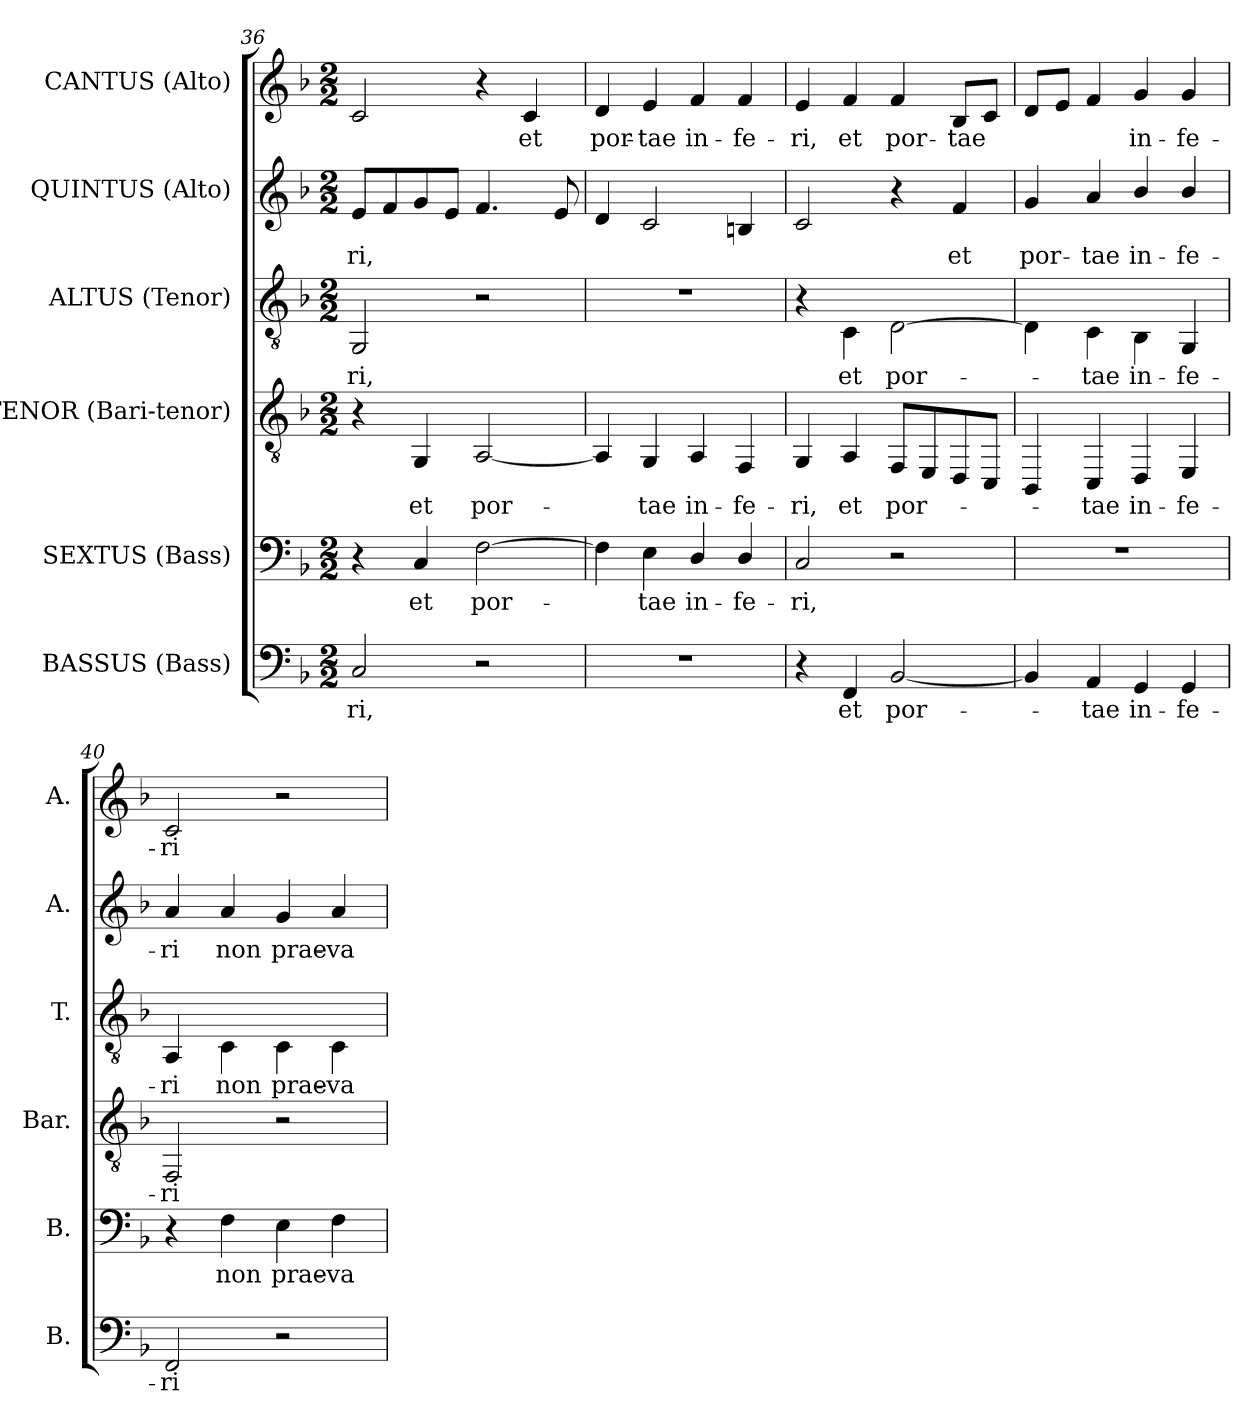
**kern	**text	**kern	**text	**kern	**text	**kern	**text	**kern	**text	**kern	**text
*part6	*part6	*part5	*part5	*part4	*part4	*part3	*part3	*part2	*part2	*part1	*part1
*staff6	*staff6	*staff5	*staff5	*staff4	*staff4	*staff3	*staff3	*staff2	*staff2	*staff1	*staff1
*I"BASSUS (Bass)	*	*I"SEXTUS (Bass)	*	*I"TENOR (Bari-tenor)	*	*I"ALTUS (Tenor)	*	*I"QUINTUS (Alto)	*	*I"CANTUS (Alto)	*
*I'B.	*	*I'B.	*	*I'Bar.	*	*I'T.	*	*I'A.	*	*I'A.	*
*clefF4	*	*clefF4	*	*clefGv2	*	*clefGv2	*	*clefG2	*	*clefG2	*
*k[b-]	*	*k[b-]	*	*k[b-]	*	*k[b-]	*	*k[b-]	*	*k[b-]	*
*F:	*	*F:	*	*F:	*	*F:	*	*F:	*	*F:	*
*M2/2	*	*M2/2	*	*M2/2	*	*M2/2	*	*M2/2	*	*M2/2	*
=36	=36	=36	=36	=36	=36	=36	=36	=36	=36	=36	=36
!	!LO:LY:b:color=#000000	!	!	!	!	!	!	!	!	!	!
!	!	!	!	!	!	!	!LO:LY:b:color=#000000	!	!	!	!
!	!	!	!	!	!	!	!	!	!LO:LY:b:color=#000000	!	!
2Ci/	-ri,	4r	.	4r	.	2GGi/	-ri,	8ei/L	-ri,	2ci/	.
.	.	.	.	.	.	.	.	8fi/	.	.	.
!	!	!	!LO:LY:b:color=#000000	!	!	!	!	!	!	!	!
!	!	!	!	!	!LO:LY:b:color=#000000	!	!	!	!	!	!
.	.	4Ci/	et	4GGi/	et	.	.	8gi/	.	.	.
.	.	.	.	.	.	.	.	8ei/J	.	.	.
!	!	!	!LO:LY:b:color=#000000	!	!	!	!	!	!	!	!
!	!	!	!	!	!LO:LY:b:color=#000000	!	!	!	!	!	!
2r	.	[2Fi\	por-	[2AAi/	por-	2r	.	4.fi/	.	4r	.
!	!	!	!	!	!	!	!	!	!	!	!LO:LY:b:color=#000000
.	.	.	.	.	.	.	.	.	.	4ci/	et
.	.	.	.	.	.	.	.	8ei/	.	.	.
!!LO:PB:g=z
=37	=37	=37	=37	=37	=37	=37	=37	=37	=37	=37	=37
!	!	!	!LO:LY:b:color=#000000	!	!	!	!	!	!	!	!
!	!	!	!	!	!LO:LY:b:color=#000000	!	!	!	!	!	!
!	!	!	!	!	!	!	!	!	!LO:LY:b:color=#000000	!	!
!	!	!	!	!	!	!	!	!	!	!	!LO:LY:b:color=#000000
1r	.	4Fi\]	-­	4AAi/]	-­	1r	.	4di/	.	4di/	por-
!	!	!	!LO:LY:b:color=#000000	!	!	!	!	!	!	!	!
!	!	!	!	!	!LO:LY:b:color=#000000	!	!	!	!	!	!
!	!	!	!	!	!	!	!	!	!	!	!LO:LY:b:color=#000000
.	.	4Ei\	tae	4GGi/	tae	.	.	2ci/	.	4ei/	-tae
!	!	!	!LO:LY:b:color=#000000	!	!	!	!	!	!	!	!
!	!	!	!	!	!LO:LY:b:color=#000000	!	!	!	!	!	!
!	!	!	!	!	!	!	!	!	!	!	!LO:LY:b:color=#000000
.	.	4Di/	in-	4AAi/	in-	.	.	.	.	4fi/	in-
!	!	!	!LO:LY:b:color=#000000	!	!	!	!	!	!	!	!
!	!	!	!	!	!LO:LY:b:color=#000000	!	!	!	!	!	!
!	!	!	!	!	!	!	!	!	!	!	!LO:LY:b:color=#000000
.	.	4Di/	-fe-	4FFi/	-fe-	.	.	4Bni/	.	4fi/	-fe-
=38	=38	=38	=38	=38	=38	=38	=38	=38	=38	=38	=38
!	!	!	!LO:LY:b:color=#000000	!	!	!	!	!	!	!	!
!	!	!	!	!	!LO:LY:b:color=#000000	!	!	!	!	!	!
!	!	!	!	!	!	!	!	!	!	!	!LO:LY:b:color=#000000
4r	.	2Ci/	-ri,	4GGi/	-ri,	4r	.	2ci/	.	4ei/	-ri,
!	!LO:LY:b:color=#000000	!	!	!	!	!	!	!	!	!	!
!	!	!	!	!	!LO:LY:b:color=#000000	!	!	!	!	!	!
!	!	!	!	!	!	!	!LO:LY:b:color=#000000	!	!	!	!
!	!	!	!	!	!	!	!	!	!	!	!LO:LY:b:color=#000000
4FFi/	et	.	.	4AAi/	et	4Ci\	et	.	.	4fi/	et
!	!LO:LY:b:color=#000000	!	!	!	!	!	!	!	!	!	!
!	!	!	!	!	!LO:LY:b:color=#000000	!	!	!	!	!	!
!	!	!	!	!	!	!	!LO:LY:b:color=#000000	!	!	!	!
!	!	!	!	!	!	!	!	!	!	!	!LO:LY:b:color=#000000
[2BB-i/	por-	2r	.	8FFi/L	por-	[2Di\	por-	4r	.	4fi/	por-
.	.	.	.	8EEi/	.	.	.	.	.	.	.
!	!	!	!	!	!	!	!	!	!LO:LY:b:color=#000000	!	!
!	!	!	!	!	!	!	!	!	!	!	!LO:LY:b:color=#000000
.	.	.	.	8DDi/	.	.	.	4fi/	et	8B-i/L	-tae
.	.	.	.	8CCi/J	.	.	.	.	.	8ci/J	.
=39	=39	=39	=39	=39	=39	=39	=39	=39	=39	=39	=39
!	!	!	!	!	!	!	!	!	!LO:LY:b:color=#000000	!	!
4BB-i/]	.	1r	.	4BBB-i/	.	4Di\]	.	4gi/	por-	8di/L	.
.	.	.	.	.	.	.	.	.	.	8ei/J	.
!	!LO:LY:b:color=#000000	!	!	!	!	!	!	!	!	!	!
!	!	!	!	!	!LO:LY:b:color=#000000	!	!	!	!	!	!
!	!	!	!	!	!	!	!LO:LY:b:color=#000000	!	!	!	!
!	!	!	!	!	!	!	!	!	!LO:LY:b:color=#000000	!	!
4AAi/	-tae	.	.	4CCi/	-tae	4Ci\	-tae	4ai/	-tae	4fi/	.
!	!LO:LY:b:color=#000000	!	!	!	!	!	!	!	!	!	!
!	!	!	!	!	!LO:LY:b:color=#000000	!	!	!	!	!	!
!	!	!	!	!	!	!	!LO:LY:b:color=#000000	!	!	!	!
!	!	!	!	!	!	!	!	!	!LO:LY:b:color=#000000	!	!
!	!	!	!	!	!	!	!	!	!	!	!LO:LY:b:color=#000000
4GGi/	in-	.	.	4DDi/	in-	4BB-i\	in-	4b-i/	in-	4gi/	in-
!	!LO:LY:b:color=#000000	!	!	!	!	!	!	!	!	!	!
!	!	!	!	!	!LO:LY:b:color=#000000	!	!	!	!	!	!
!	!	!	!	!	!	!	!LO:LY:b:color=#000000	!	!	!	!
!	!	!	!	!	!	!	!	!	!LO:LY:b:color=#000000	!	!
!	!	!	!	!	!	!	!	!	!	!	!LO:LY:b:color=#000000
4GGi/	-fe-	.	.	4EEi/	-fe-	4GGi/	-fe-	4b-i/	-fe-	4gi/	-fe-
=40	=40	=40	=40	=40	=40	=40	=40	=40	=40	=40	=40
!	!LO:LY:b:color=#000000	!	!	!	!	!	!	!	!	!	!
!	!	!	!	!	!LO:LY:b:color=#000000	!	!	!	!	!	!
!	!	!	!	!	!	!	!LO:LY:b:color=#000000	!	!	!	!
!	!	!	!	!	!	!	!	!	!LO:LY:b:color=#000000	!	!
!	!	!	!	!	!	!	!	!	!	!	!LO:LY:b:color=#000000
2FFi/	-ri	4r	.	2FFi/	-ri	4AAi/	-ri	4ai/	-ri	2ci/	-ri
!	!	!	!LO:LY:b:color=#000000	!	!	!	!	!	!	!	!
!	!	!	!	!	!	!	!LO:LY:b:color=#000000	!	!	!	!
!	!	!	!	!	!	!	!	!	!LO:LY:b:color=#000000	!	!
.	.	4Fi\	non	.	.	4Ci\	non	4ai/	non	.	.
!	!	!	!LO:LY:b:color=#000000	!	!	!	!	!	!	!	!
!	!	!	!	!	!	!	!LO:LY:b:color=#000000	!	!	!	!
!	!	!	!	!	!	!	!	!	!LO:LY:b:color=#000000	!	!
2r	.	4Ei\	prae-	2r	.	4Ci\	prae-	4gi/	prae-	2r	.
!	!	!	!LO:LY:b:color=#000000	!	!	!	!	!	!	!	!
!	!	!	!	!	!	!	!LO:LY:b:color=#000000	!	!	!	!
!	!	!	!	!	!	!	!	!	!LO:LY:b:color=#000000	!	!
.	.	4Fi\	-va-	.	.	4Ci\	-va-	4ai/	-va-	.	.
=	=	=	=	=	=	=	=	=	=	=	=
*-	*-	*-	*-	*-	*-	*-	*-	*-	*-	*-	*-
